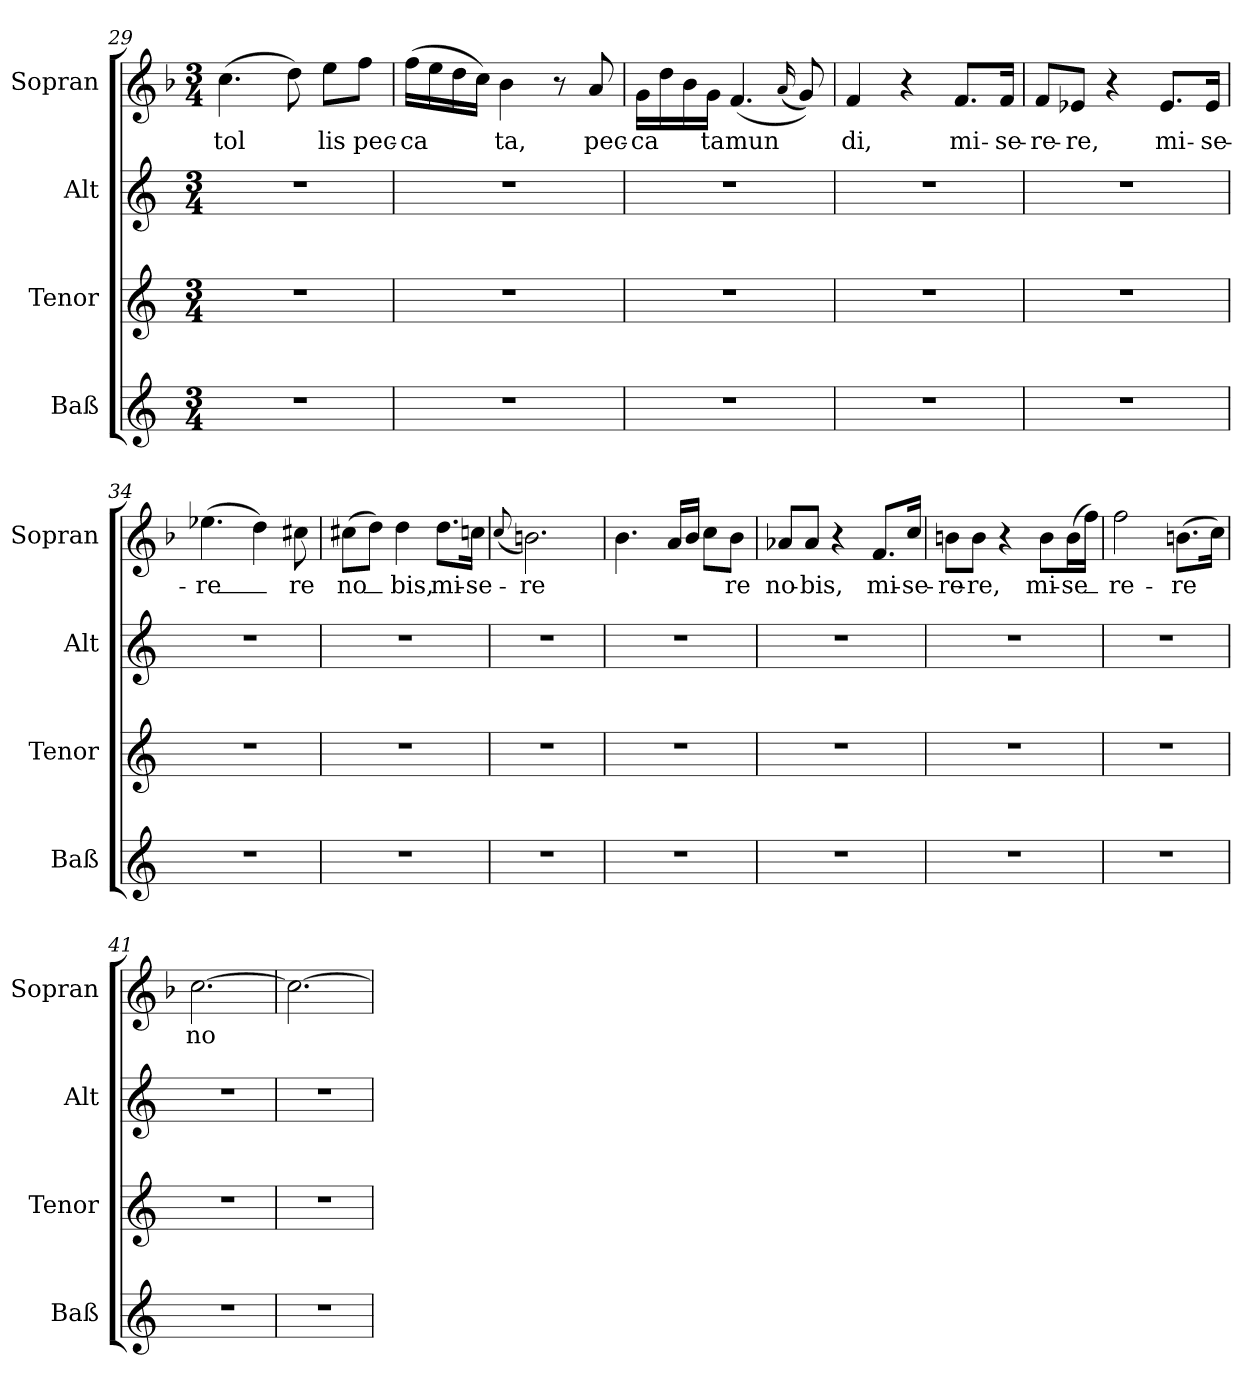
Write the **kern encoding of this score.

**kern	**kern	**kern	**kern	**text
*part4	*part3	*part2	*part1	*part1
*staff4	*staff3	*staff2	*staff1	*staff1
*I"Baß	*I"Tenor	*I"Alt	*I"Sopran	*
*I'Baß	*I'Tenor	*I'Alt	*I'Sopran	*
!!LO:LB:g=z
*clefG2	*clefG2	*clefG2	*clefG2	*
*k[]	*k[]	*k[]	*k[b-]	*
*M3/4	*M3/4	*M3/4	*M3/4	*
=29	=29	=29	=29	=29
!LO:N:vis=2	!LO:N:vis=2	!LO:N:vis=2	!	!LO:LY:b
2.r	2.r	2.r	(>4.cc	tol
.	.	.	8dd)	.
!	!	!	!	!LO:LY:b
.	.	.	8eeL	lis
!	!	!	!	!LO:LY:b
.	.	.	8ffJ	pec-
=30	=30	=30	=30	=30
!LO:N:vis=2	!LO:N:vis=2	!LO:N:vis=2	!	!LO:LY:b
2.r	2.r	2.r	(>16ffLL	-ca
.	.	.	16ee	.
.	.	.	16dd	.
.	.	.	16ccJJ)	.
!	!	!	!	!LO:LY:b
.	.	.	4b-	ta,
.	.	.	8r	.
!	!	!	!	!LO:LY:b
.	.	.	8a	pec-
=31	=31	=31	=31	=31
!LO:N:vis=2	!LO:N:vis=2	!LO:N:vis=2	!	!LO:LY:b
2.r	2.r	2.r	16gLL	-ca
.	.	.	16dd	.
.	.	.	16b-	.
!	!	!	!	!LO:LY:b
.	.	.	16gJJ	ta
!	!	!	!	!LO:LY:b
.	.	.	(<4.f	mun
.	.	.	(16qqa	.
!	!	!	!	!LO:LY:b
.	.	.	(8g))	-
=32	=32	=32	=32	=32
!LO:N:vis=2	!LO:N:vis=2	!LO:N:vis=2	!	!LO:LY:b
2.r	2.r	2.r	4f	di,
.	.	.	4r	.
!	!	!	!	!LO:LY:b
.	.	.	8.fL	mi-
!	!	!	!	!LO:LY:b
.	.	.	16fJk	-se-
=33	=33	=33	=33	=33
!LO:N:vis=2	!LO:N:vis=2	!LO:N:vis=2	!	!LO:LY:b
2.r	2.r	2.r	8fL	-re-
!	!	!	!	!LO:LY:b
.	.	.	8e-XJ	-re,
.	.	.	4r	.
!	!	!	!	!LO:LY:b
.	.	.	8.e-L	mi-
!	!	!	!	!LO:LY:b
.	.	.	16e-Jk	-se-
=34	=34	=34	=34	=34
!LO:N:vis=2	!LO:N:vis=2	!LO:N:vis=2	!	!LO:LY:b
2.r	2.r	2.r	(>4.ee-X	-re_-
.	.	.	4dd)	.
!	!	!	!	!LO:LY:b
.	.	.	8cc#X	-re
=35	=35	=35	=35	=35
!LO:N:vis=2	!LO:N:vis=2	!LO:N:vis=2	!	!LO:LY:b
2.r	2.r	2.r	(>8cc#XL	no_-
.	.	.	8ddJ)	.
!	!	!	!	!LO:LY:b
.	.	.	4dd	-bis,
!	!	!	!	!LO:LY:b
.	.	.	8.ddL	mi-
!	!	!	!	!LO:LY:b
.	.	.	16ccnJk	-se-
=36	=36	=36	=36	=36
.	.	.	(8qqcc/	.
!LO:N:vis=2	!LO:N:vis=2	!LO:N:vis=2	!	!LO:LY:b
2.r	2.r	2.r	2.bn)	-re
=37	=37	=37	=37	=37
!LO:N:vis=2	!LO:N:vis=2	!LO:N:vis=2	!	!
2.r	2.r	2.r	4.b-	.
.	.	.	16aLL	.
.	.	.	16b-JJ	.
.	.	.	8ccL	.
!	!	!	!	!LO:LY:b
.	.	.	8b-J	re
=38	=38	=38	=38	=38
!LO:N:vis=2	!LO:N:vis=2	!LO:N:vis=2	!	!LO:LY:b
2.r	2.r	2.r	8a-XL	no-
!	!	!	!	!LO:LY:b
.	.	.	8a-J	-bis,
.	.	.	4r	.
!	!	!	!	!LO:LY:b
.	.	.	8.fL	mi-
!	!	!	!	!LO:LY:b
.	.	.	16ccJk	-se-
=39	=39	=39	=39	=39
!LO:N:vis=2	!LO:N:vis=2	!LO:N:vis=2	!	!LO:LY:b
2.r	2.r	2.r	8bnL	-re-
!	!	!	!	!LO:LY:b
.	.	.	8bJ	-re,
.	.	.	4r	.
!	!	!	!	!LO:LY:b
.	.	.	8bL	mi-
!	!	!	!	!LO:LY:b
.	.	.	(>16bL	-se_
.	.	.	16ffJJ)	.
=40	=40	=40	=40	=40
!LO:N:vis=2	!LO:N:vis=2	!LO:N:vis=2	!	!LO:LY:b
2.r	2.r	2.r	2ff	re-
!	!	!	!	!LO:LY:b
.	.	.	(>8.bnL	-re
.	.	.	16ccJk)	.
=41	=41	=41	=41	=41
!LO:N:vis=2	!LO:N:vis=2	!LO:N:vis=2	!	!LO:LY:b
2.r	2.r	2.r	[2.cc	no
=42	=42	=42	=42	=42
!LO:N:vis=2	!LO:N:vis=2	!LO:N:vis=2	!	!
2.r	2.r	2.r	2.cc_	.
=	=	=	=	=
*-	*-	*-	*-	*-
